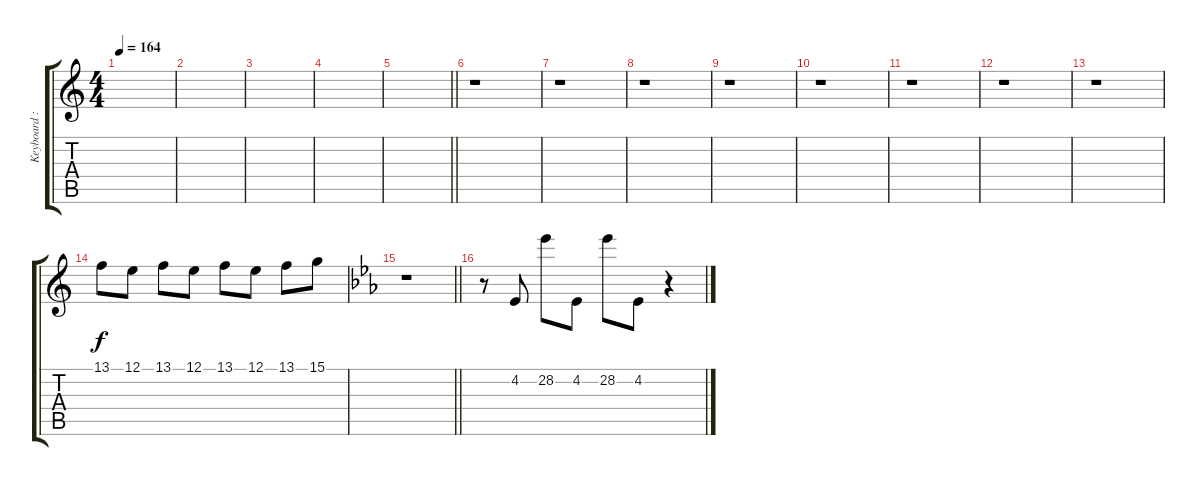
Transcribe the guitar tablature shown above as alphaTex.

\track ("Keyboard : Tone 1" "Keyboard :") {instrument lead1square}
\staff {score tabs}
\tuning (E4 B3 G3 D3 A2 E2) {hide}
\ts (4 4)
\tempo 164
\clef g2
\ks c
|
|
|
|
\barLineRight lightlight
|
r.1 |
r.1 |
r.1 |
r.1 |
r.1 |
r.1 |
r.1 |
r.1 |
13.1.8 12.1.8 13.1.8 12.1.8 13.1.8 12.1.8 13.1.8 15.1.8 |
\barLineRight lightlight
\ks eb
r.1 |
r.8 4.2.8 28.2.8 4.2.8 28.2.8 4.2.8 r.4
